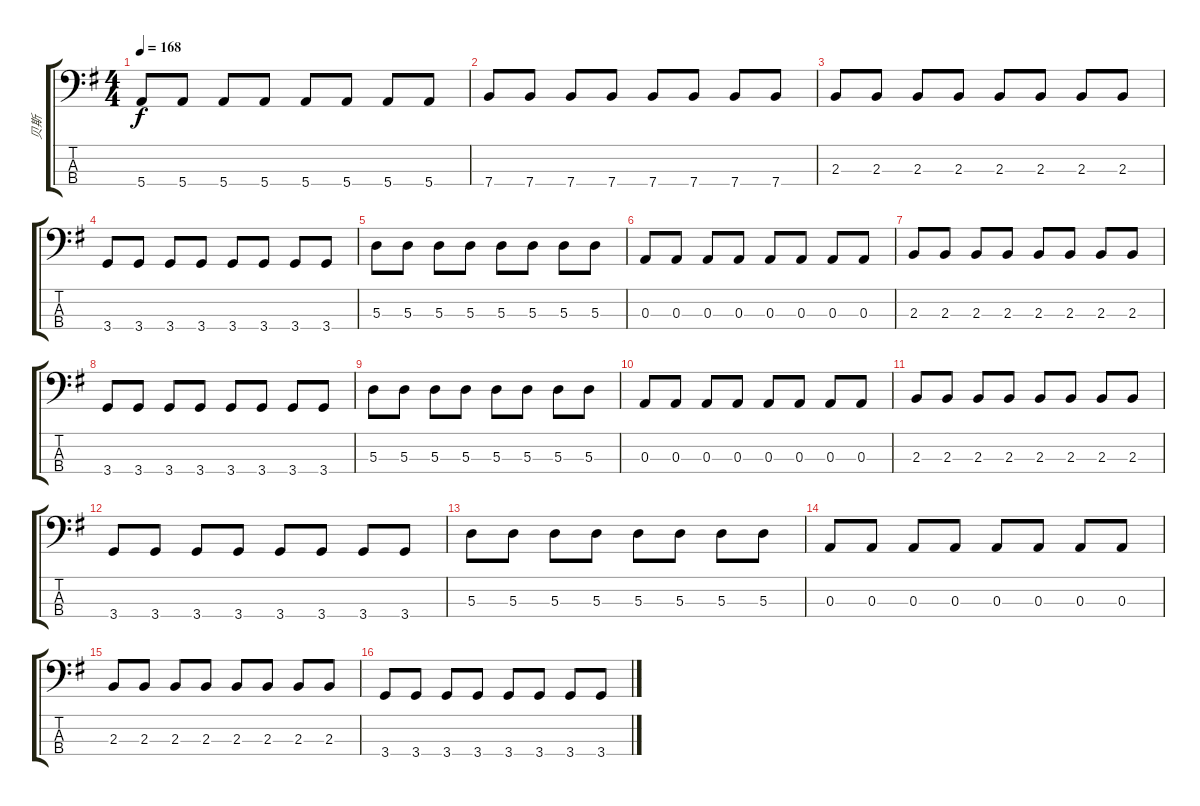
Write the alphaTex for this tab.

\track ("贝斯" "贝斯") {instrument electricbassfinger}
\staff {score tabs}
\tuning (G2 D2 A1 E1) {hide}
\ts (4 4)
\tempo 168
\clef f4
\ks g
5.4.8{dy f} 5.4.8 5.4.8 5.4.8 5.4.8 5.4.8 5.4.8 5.4.8 |
7.4.8 7.4.8 7.4.8 7.4.8 7.4.8 7.4.8 7.4.8 7.4.8 |
2.3.8 2.3.8 2.3.8 2.3.8 2.3.8 2.3.8 2.3.8 2.3.8 |
3.4.8 3.4.8 3.4.8 3.4.8 3.4.8 3.4.8 3.4.8 3.4.8 |
5.3.8 5.3.8 5.3.8 5.3.8 5.3.8 5.3.8 5.3.8 5.3.8 |
0.3.8 0.3.8 0.3.8 0.3.8 0.3.8 0.3.8 0.3.8 0.3.8 |
2.3.8 2.3.8 2.3.8 2.3.8 2.3.8 2.3.8 2.3.8 2.3.8 |
3.4.8 3.4.8 3.4.8 3.4.8 3.4.8 3.4.8 3.4.8 3.4.8 |
5.3.8 5.3.8 5.3.8 5.3.8 5.3.8 5.3.8 5.3.8 5.3.8 |
0.3.8 0.3.8 0.3.8 0.3.8 0.3.8 0.3.8 0.3.8 0.3.8 |
2.3.8 2.3.8 2.3.8 2.3.8 2.3.8 2.3.8 2.3.8 2.3.8 |
3.4.8 3.4.8 3.4.8 3.4.8 3.4.8 3.4.8 3.4.8 3.4.8 |
5.3.8 5.3.8 5.3.8 5.3.8 5.3.8 5.3.8 5.3.8 5.3.8 |
0.3.8 0.3.8 0.3.8 0.3.8 0.3.8 0.3.8 0.3.8 0.3.8 |
2.3.8 2.3.8 2.3.8 2.3.8 2.3.8 2.3.8 2.3.8 2.3.8 |
3.4.8 3.4.8 3.4.8 3.4.8 3.4.8 3.4.8 3.4.8 3.4.8
